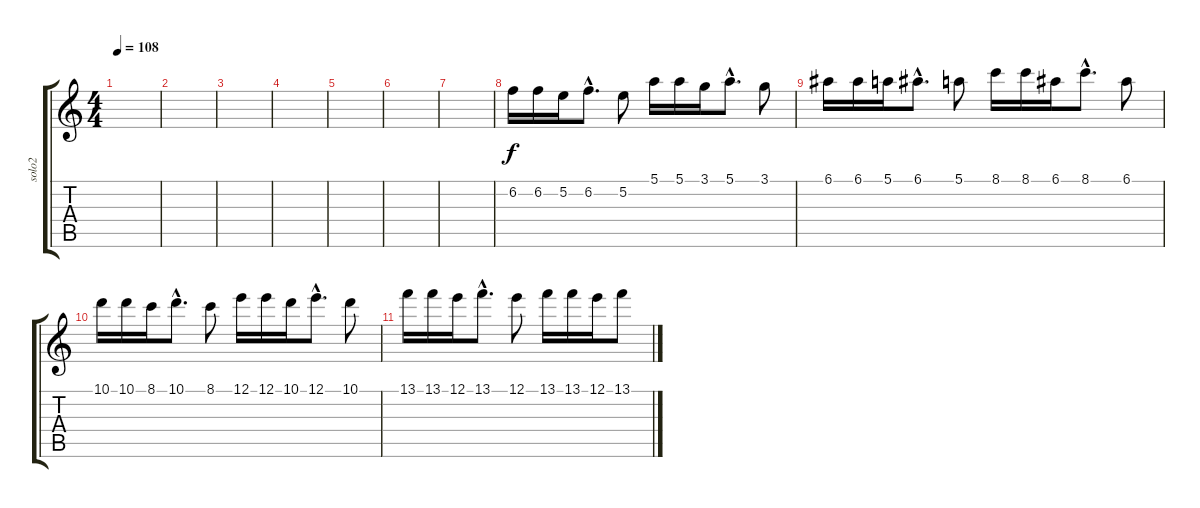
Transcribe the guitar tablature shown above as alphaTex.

\track ("solo2" "solo2") {instrument overdrivenguitar}
\staff {score tabs}
\tuning (E4 B3 G3 D3 A2 E2) {hide}
\ts (4 4)
\tempo 108
\clef g2
\ks c
|
|
|
|
|
|
|
6.2.16 6.2.16 5.2.16 6.2{hac}.8{d} 5.2.8 5.1.16 5.1.16 3.1.16 5.1{hac}.8{d} 3.1.8 |
6.1.16 6.1.16 5.1.16 6.1{hac}.8{d} 5.1.8 8.1.16 8.1.16 6.1.16 8.1{hac}.8{d} 6.1.8 |
10.1.16 10.1.16 8.1.16 10.1{hac}.8{d} 8.1.8 12.1.16 12.1.16 10.1.16 12.1{hac}.8{d} 10.1.8 |
13.1.16 13.1.16 12.1.16 13.1{hac}.8{d} 12.1.8 13.1.16 13.1.16 12.1.16 13.1.8
